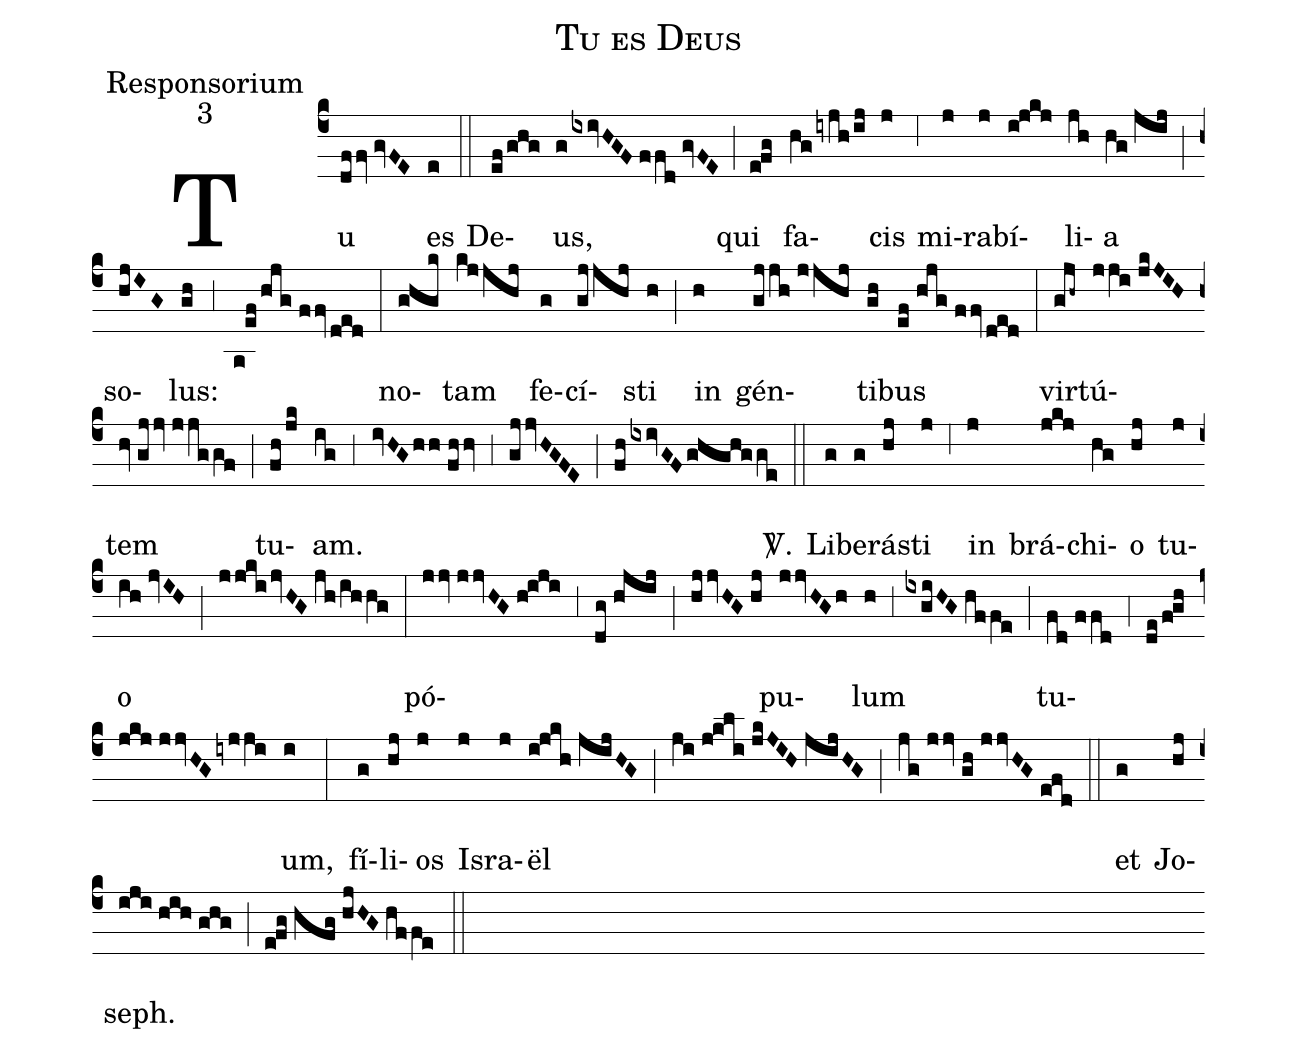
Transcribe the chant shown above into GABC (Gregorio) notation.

name:Tu es Deus;
office-part:Responsorium;
mode:3;
%%
(c4) Tu(dffv//gvFE) es(e) (::) De(ef/ghg)us,(g/ixivHGF//ffd//gvFE) (;) qui(e!fg) fa(hg/iyjh/ij)cis(j) (;6) mi(j)ra(j)bí(i!jkj)li(jh)a(hg//jij) (;) so(hjIG)lus:(gh) (;3a) (ef/hjg//ffv/ded) (:) no(ghgk)tam(kjjhj) fe(g)cí(gjjhj)sti(h) (;) in(h) gén(gjjh//jjhj)ti(gh)bus(ef//hjg//ffv/ded) (:) vir(gjh~)tú(jji//jkJIH)tem(hv//gjjv//jjggf) (;) tu(fh/jk)am.(ig) (;3) (ivHG/hh//fhhv) (;3) (gjjvHGFE) (;) (fh/ixivGF/ghghgge) <sp>V/</sp>.(::) Li(g)be(g)rá(hj)sti(j) (;6) in(j) brá(jkj)chi(hg)o(hj) tu(j)o(ih//jvIH) (;) (jjki/jvHG//jh/ihhg) (:) pó(jjv//jjvHG//h!iji;3dg//hjij;hjjvHG//hj)pu(jjvHGh)lum(h) (;3) (ixgiHG//hffe) (;) tu(fd//ffd;4de/f!gh//jkj//jjvHG/iyjji)um,(i) (:) fí(g)li(hj)os(j) Is(j)ra(j)ël(i!jkh//jijHG) (;) (ji//j!kli//jkJIH//jijHG) (;) (jg//jjv//gh//jjvHG//efd) (::) et(g) Jo(hj)seph.(iji//hih//ghg) (;) (e!fg//hfg//hjHG//hffe) (::)
